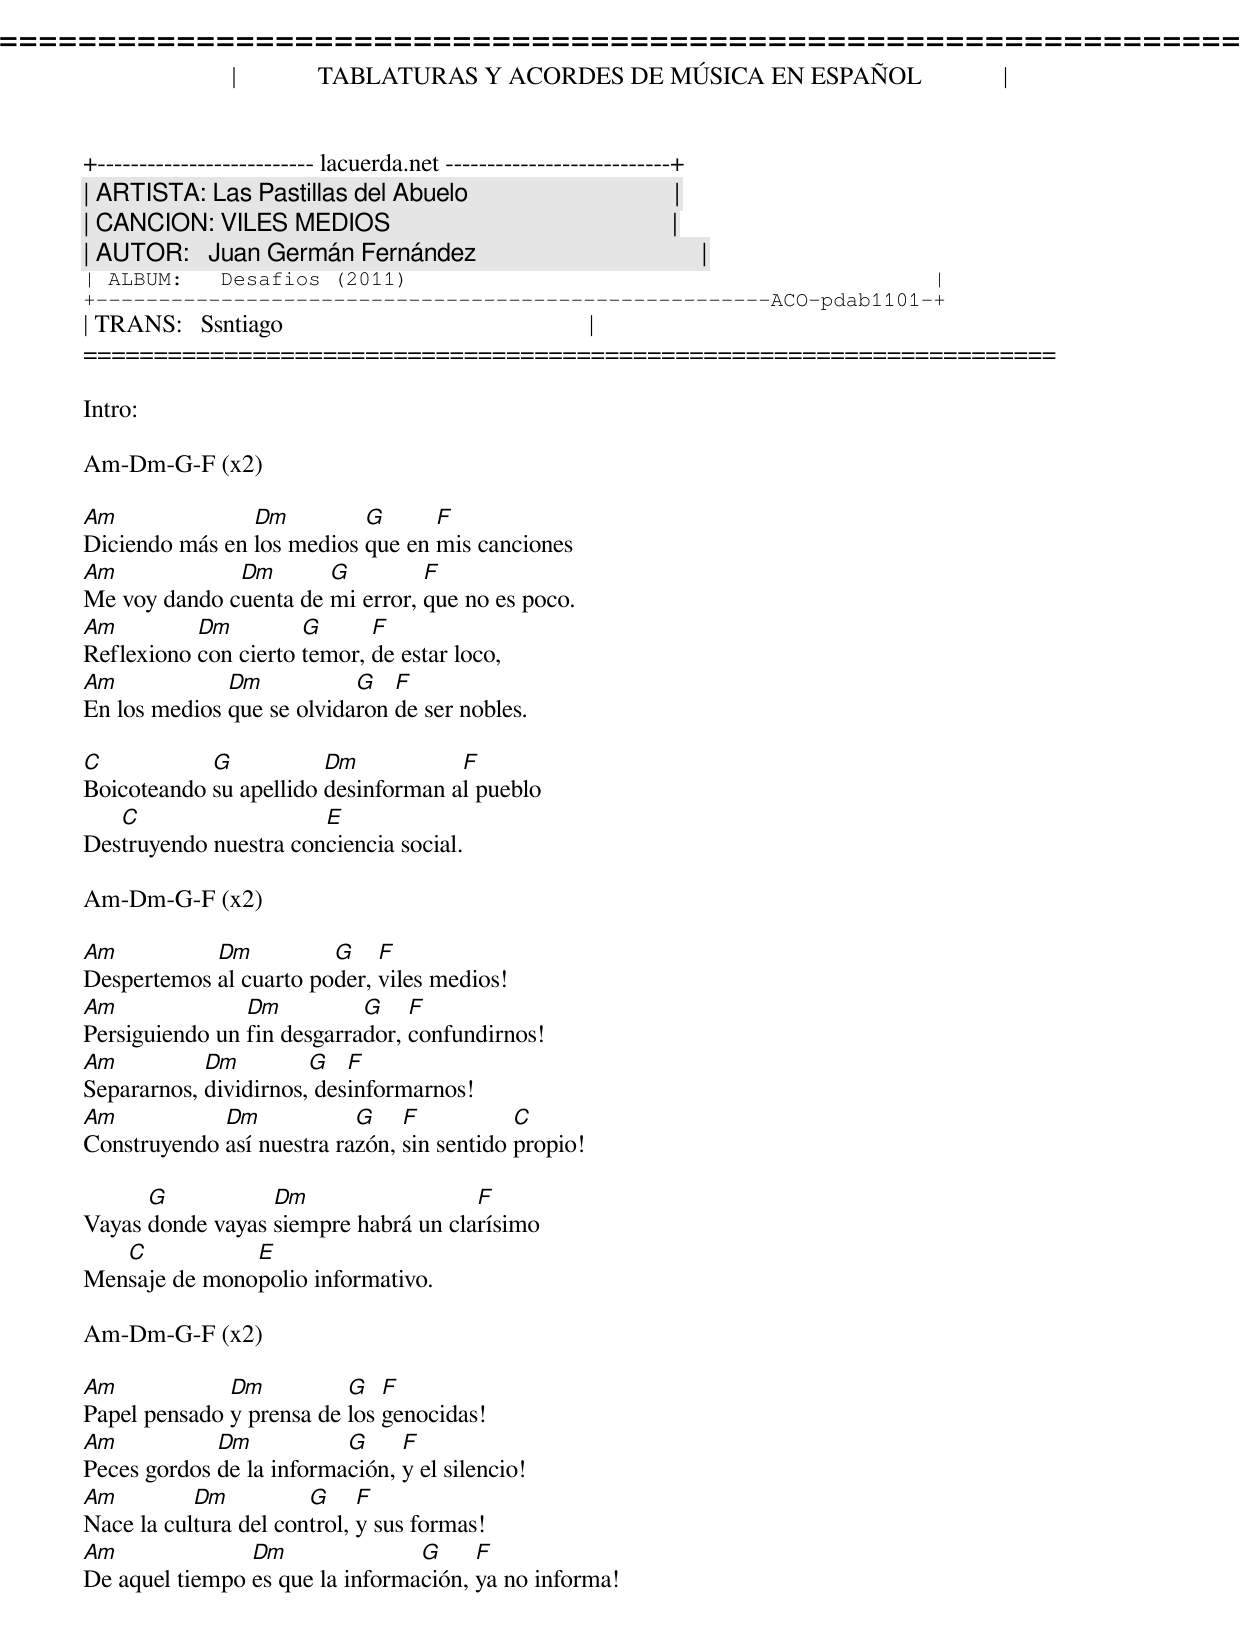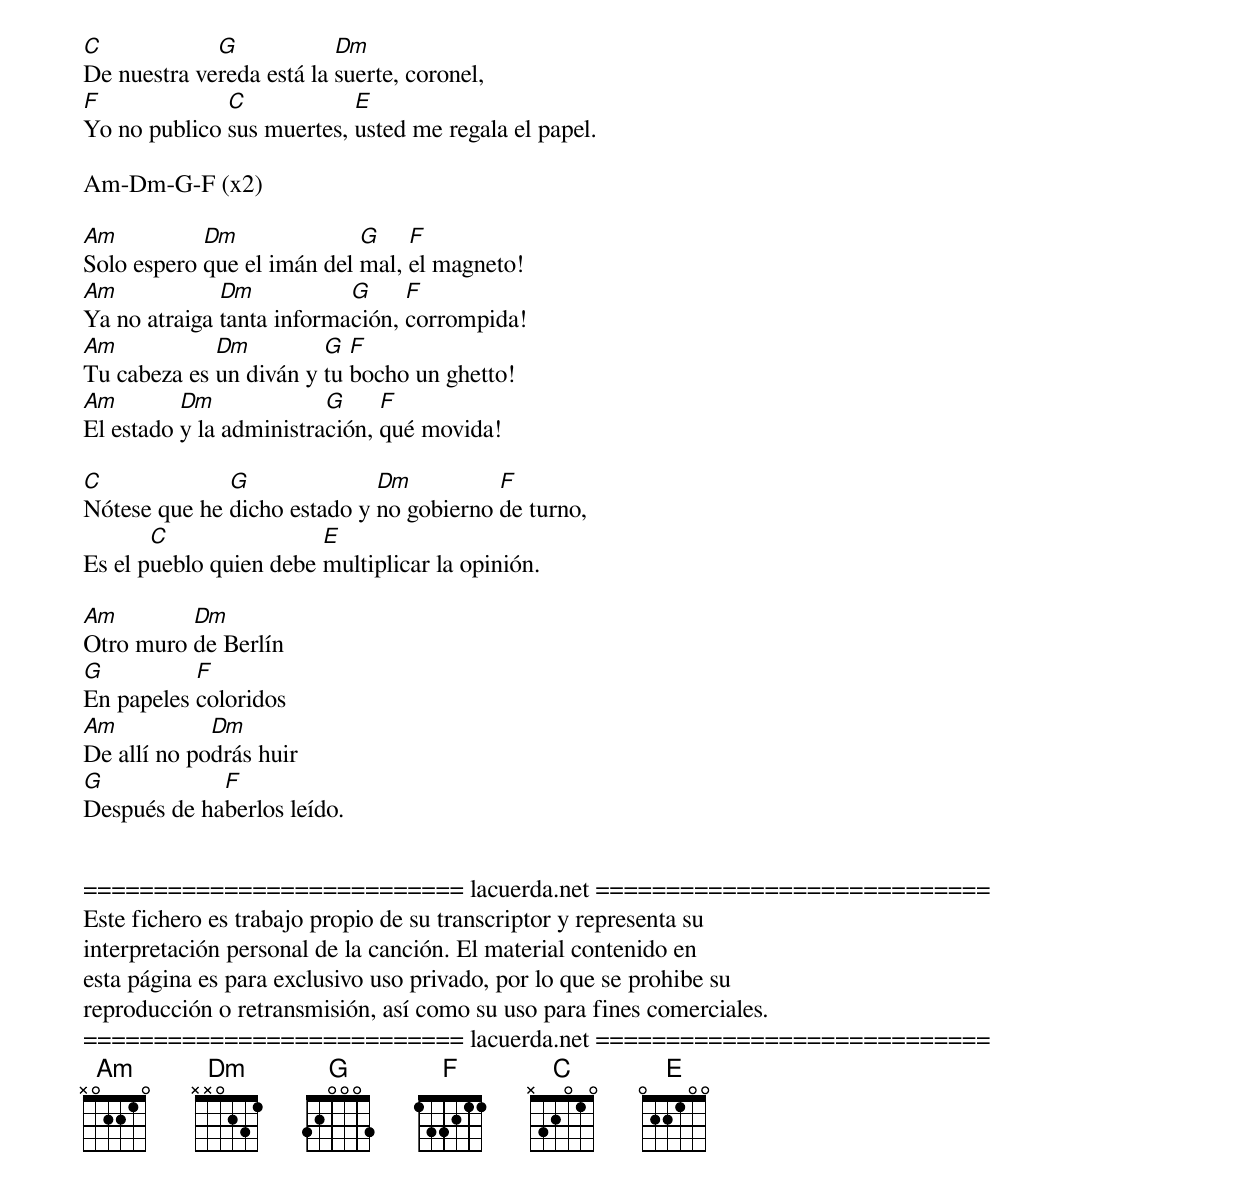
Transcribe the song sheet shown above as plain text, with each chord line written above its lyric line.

=====================================================================
|             TABLATURAS Y ACORDES DE MÚSICA EN ESPAÑOL             |
+-------------------------- lacuerda.net ---------------------------+
| ARTISTA: Las Pastillas del Abuelo                                 |
| CANCION: VILES MEDIOS                                             |
| AUTOR:   Juan Germán Fernández                                    |
| ALBUM:   Desafios (2011)                                          |
+------------------------------------------------------ACO-pdab1101-+
| TRANS:   Ssntiago                                                 |
=====================================================================

Intro:

Am-Dm-G-F (x2)

Am              Dm         G      F
Diciendo más en los medios que en mis canciones
Am            Dm       G         F
Me voy dando cuenta de mi error, que no es poco.
Am         Dm         G      F
Reflexiono con cierto temor, de estar loco,
Am            Dm           G   F
En los medios que se olvidaron de ser nobles.

C           G           Dm           F
Boicoteando su apellido desinforman al pueblo
   C                   E
Destruyendo nuestra conciencia social.

Am-Dm-G-F (x2)

Am          Dm          G    F
Despertemos al cuarto poder, viles medios!
Am              Dm          G    F
Persiguiendo un fin desgarrador, confundirnos!
Am          Dm         G   F
Separarnos, dividirnos, desinformarnos!
Am           Dm            G    F           C
Construyendo así nuestra razón, sin sentido propio!

      G           Dm                  F
Vayas donde vayas siempre habrá un clarísimo
   C           E
Mensaje de monopolio informativo.

Am-Dm-G-F (x2)

Am            Dm          G   F
Papel pensado y prensa de los genocidas!
Am           Dm           G     F
Peces gordos de la información, y el silencio!
Am         Dm          G     F
Nace la cultura del control, y sus formas!
Am              Dm               G     F
De aquel tiempo es que la información, ya no informa!

C            G            Dm
De nuestra vereda está la suerte, coronel,
F             C            E
Yo no publico sus muertes, usted me regala el papel.

Am-Dm-G-F (x2)

Am          Dm              G    F
Solo espero que el imán del mal, el magneto!
Am            Dm           G     F
Ya no atraiga tanta información, corrompida!
Am           Dm         G  F
Tu cabeza es un diván y tu bocho un ghetto!
Am        Dm             G     F
El estado y la administración, qué movida!

C             G              Dm          F
Nótese que he dicho estado y no gobierno de turno,
       C                E
Es el pueblo quien debe multiplicar la opinión.

Am        Dm
Otro muro de Berlín
G          F
En papeles coloridos
Am           Dm
De allí no podrás huir
G            F
Después de haberlos leído.


=========================== lacuerda.net ============================
Este fichero es trabajo propio de su transcriptor y representa su
interpretación personal de la canción. El material contenido en
esta página es para exclusivo uso privado, por lo que se prohibe su
reproducción o retransmisión, así como su uso para fines comerciales.
=========================== lacuerda.net ============================
